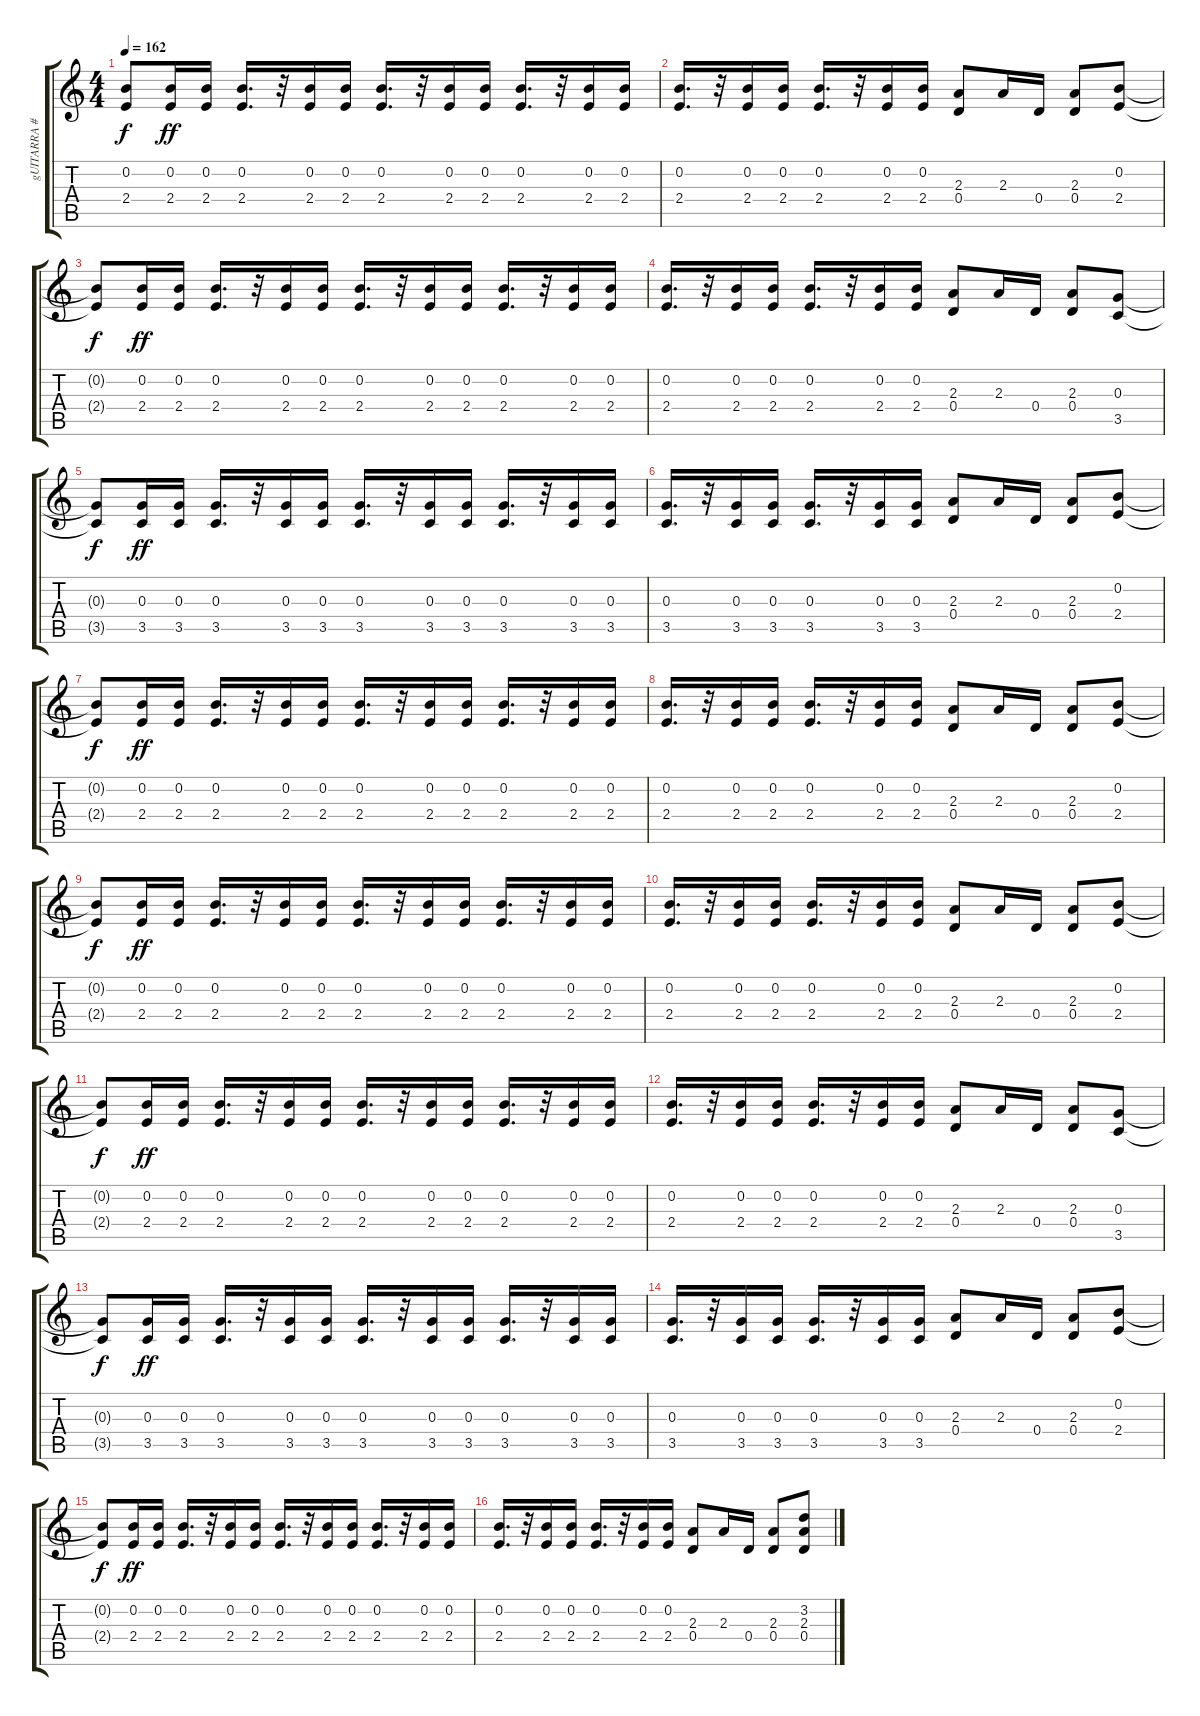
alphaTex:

\track ("gUITARRA #1" "gUITARRA #") {instrument overdrivenguitar}
\staff {score tabs}
\tuning (E4 B3 G3 D3 A2 E2) {hide}
\ts (4 4)
\tempo 162
\clef g2
\ks c
(0.2{t} 2.4{t}).8{dy f} (0.2 2.4).16{dy ff} (0.2 2.4).16 (0.2 2.4).16{d} r.32 (0.2 2.4).16 (0.2 2.4).16 (0.2 2.4).16{d} r.32 (0.2 2.4).16 (0.2 2.4).16 (0.2 2.4).16{d} r.32 (0.2 2.4).16 (0.2 2.4).16 |
(0.2 2.4).16{d} r.32 (0.2 2.4).16 (0.2 2.4).16 (0.2 2.4).16{d} r.32 (0.2 2.4).16 (0.2 2.4).16 (2.3 0.4).8 2.3.16 0.4.16 (2.3 0.4).8 (0.2 2.4).8 |
(0.2{t} 2.4{t}).8{dy f} (0.2 2.4).16{dy ff} (0.2 2.4).16 (0.2 2.4).16{d} r.32 (0.2 2.4).16 (0.2 2.4).16 (0.2 2.4).16{d} r.32 (0.2 2.4).16 (0.2 2.4).16 (0.2 2.4).16{d} r.32 (0.2 2.4).16 (0.2 2.4).16 |
(0.2 2.4).16{d} r.32 (0.2 2.4).16 (0.2 2.4).16 (0.2 2.4).16{d} r.32 (0.2 2.4).16 (0.2 2.4).16 (2.3 0.4).8 2.3.16 0.4.16 (2.3 0.4).8 (0.3 3.5).8 |
(0.3{t} 3.5{t}).8{dy f} (0.3 3.5).16{dy ff} (0.3 3.5).16 (0.3 3.5).16{d} r.32 (0.3 3.5).16 (0.3 3.5).16 (0.3 3.5).16{d} r.32 (0.3 3.5).16 (0.3 3.5).16 (0.3 3.5).16{d} r.32 (0.3 3.5).16 (0.3 3.5).16 |
(0.3 3.5).16{d} r.32 (0.3 3.5).16 (0.3 3.5).16 (0.3 3.5).16{d} r.32 (0.3 3.5).16 (0.3 3.5).16 (2.3 0.4).8 2.3.16 0.4.16 (2.3 0.4).8 (0.2 2.4).8 |
(0.2{t} 2.4{t}).8{dy f} (0.2 2.4).16{dy ff} (0.2 2.4).16 (0.2 2.4).16{d} r.32 (0.2 2.4).16 (0.2 2.4).16 (0.2 2.4).16{d} r.32 (0.2 2.4).16 (0.2 2.4).16 (0.2 2.4).16{d} r.32 (0.2 2.4).16 (0.2 2.4).16 |
(0.2 2.4).16{d} r.32 (0.2 2.4).16 (0.2 2.4).16 (0.2 2.4).16{d} r.32 (0.2 2.4).16 (0.2 2.4).16 (2.3 0.4).8 2.3.16 0.4.16 (2.3 0.4).8 (0.2 2.4).8 |
(0.2{t} 2.4{t}).8{dy f} (0.2 2.4).16{dy ff} (0.2 2.4).16 (0.2 2.4).16{d} r.32 (0.2 2.4).16 (0.2 2.4).16 (0.2 2.4).16{d} r.32 (0.2 2.4).16 (0.2 2.4).16 (0.2 2.4).16{d} r.32 (0.2 2.4).16 (0.2 2.4).16 |
(0.2 2.4).16{d} r.32 (0.2 2.4).16 (0.2 2.4).16 (0.2 2.4).16{d} r.32 (0.2 2.4).16 (0.2 2.4).16 (2.3 0.4).8 2.3.16 0.4.16 (2.3 0.4).8 (0.2 2.4).8 |
(0.2{t} 2.4{t}).8{dy f} (0.2 2.4).16{dy ff} (0.2 2.4).16 (0.2 2.4).16{d} r.32 (0.2 2.4).16 (0.2 2.4).16 (0.2 2.4).16{d} r.32 (0.2 2.4).16 (0.2 2.4).16 (0.2 2.4).16{d} r.32 (0.2 2.4).16 (0.2 2.4).16 |
(0.2 2.4).16{d} r.32 (0.2 2.4).16 (0.2 2.4).16 (0.2 2.4).16{d} r.32 (0.2 2.4).16 (0.2 2.4).16 (2.3 0.4).8 2.3.16 0.4.16 (2.3 0.4).8 (0.3 3.5).8 |
(0.3{t} 3.5{t}).8{dy f} (0.3 3.5).16{dy ff} (0.3 3.5).16 (0.3 3.5).16{d} r.32 (0.3 3.5).16 (0.3 3.5).16 (0.3 3.5).16{d} r.32 (0.3 3.5).16 (0.3 3.5).16 (0.3 3.5).16{d} r.32 (0.3 3.5).16 (0.3 3.5).16 |
(0.3 3.5).16{d} r.32 (0.3 3.5).16 (0.3 3.5).16 (0.3 3.5).16{d} r.32 (0.3 3.5).16 (0.3 3.5).16 (2.3 0.4).8 2.3.16 0.4.16 (2.3 0.4).8 (0.2 2.4).8 |
(0.2{t} 2.4{t}).8{dy f} (0.2 2.4).16{dy ff} (0.2 2.4).16 (0.2 2.4).16{d} r.32 (0.2 2.4).16 (0.2 2.4).16 (0.2 2.4).16{d} r.32 (0.2 2.4).16 (0.2 2.4).16 (0.2 2.4).16{d} r.32 (0.2 2.4).16 (0.2 2.4).16 |
(0.2 2.4).16{d} r.32 (0.2 2.4).16 (0.2 2.4).16 (0.2 2.4).16{d} r.32 (0.2 2.4).16 (0.2 2.4).16 (2.3 0.4).8 2.3.16 0.4.16 (2.3 0.4).8 (3.2 2.3 0.4).8
